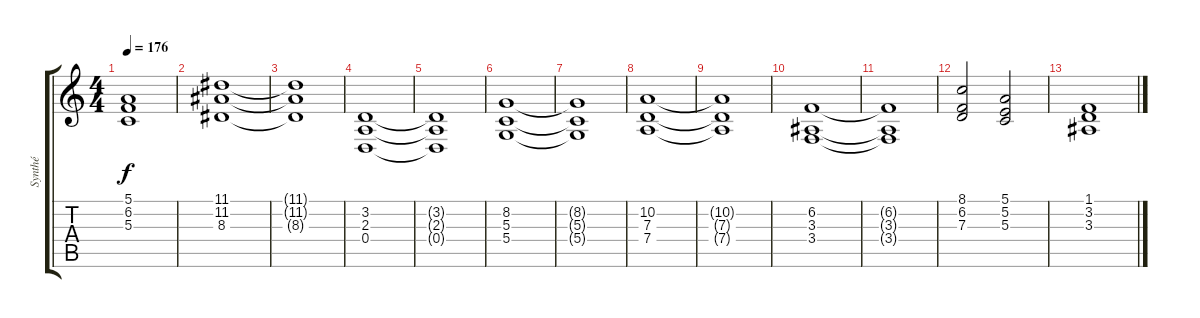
\track ("Synthé" "Synthé") {instrument synthstrings1}
\staff {score tabs}
\tuning (E4 B3 G3 D3 A2 E2) {hide}
\ts (4 4)
\tempo 176
\clef g2
\ks c
(5.1{t} 6.2{t} 5.3{t}).1{dy f} |
(11.1 11.2 8.3).1 |
(11.1{t} 11.2{t} 8.3{t}).1 |
(3.2 2.3 0.4).1 |
(3.2{t} 2.3{t} 0.4{t}).1 |
(8.2 5.3 5.4).1 |
(8.2{t} 5.3{t} 5.4{t}).1 |
(10.2 7.3 7.4).1 |
(10.2{t} 7.3{t} 7.4{t}).1 |
(6.2 3.3 3.4).1 |
(6.2{t} 3.3{t} 3.4{t}).1 |
(8.1 6.2 7.3).2 (5.1 5.2 5.3).2 |
(1.1 3.2 3.3).1
